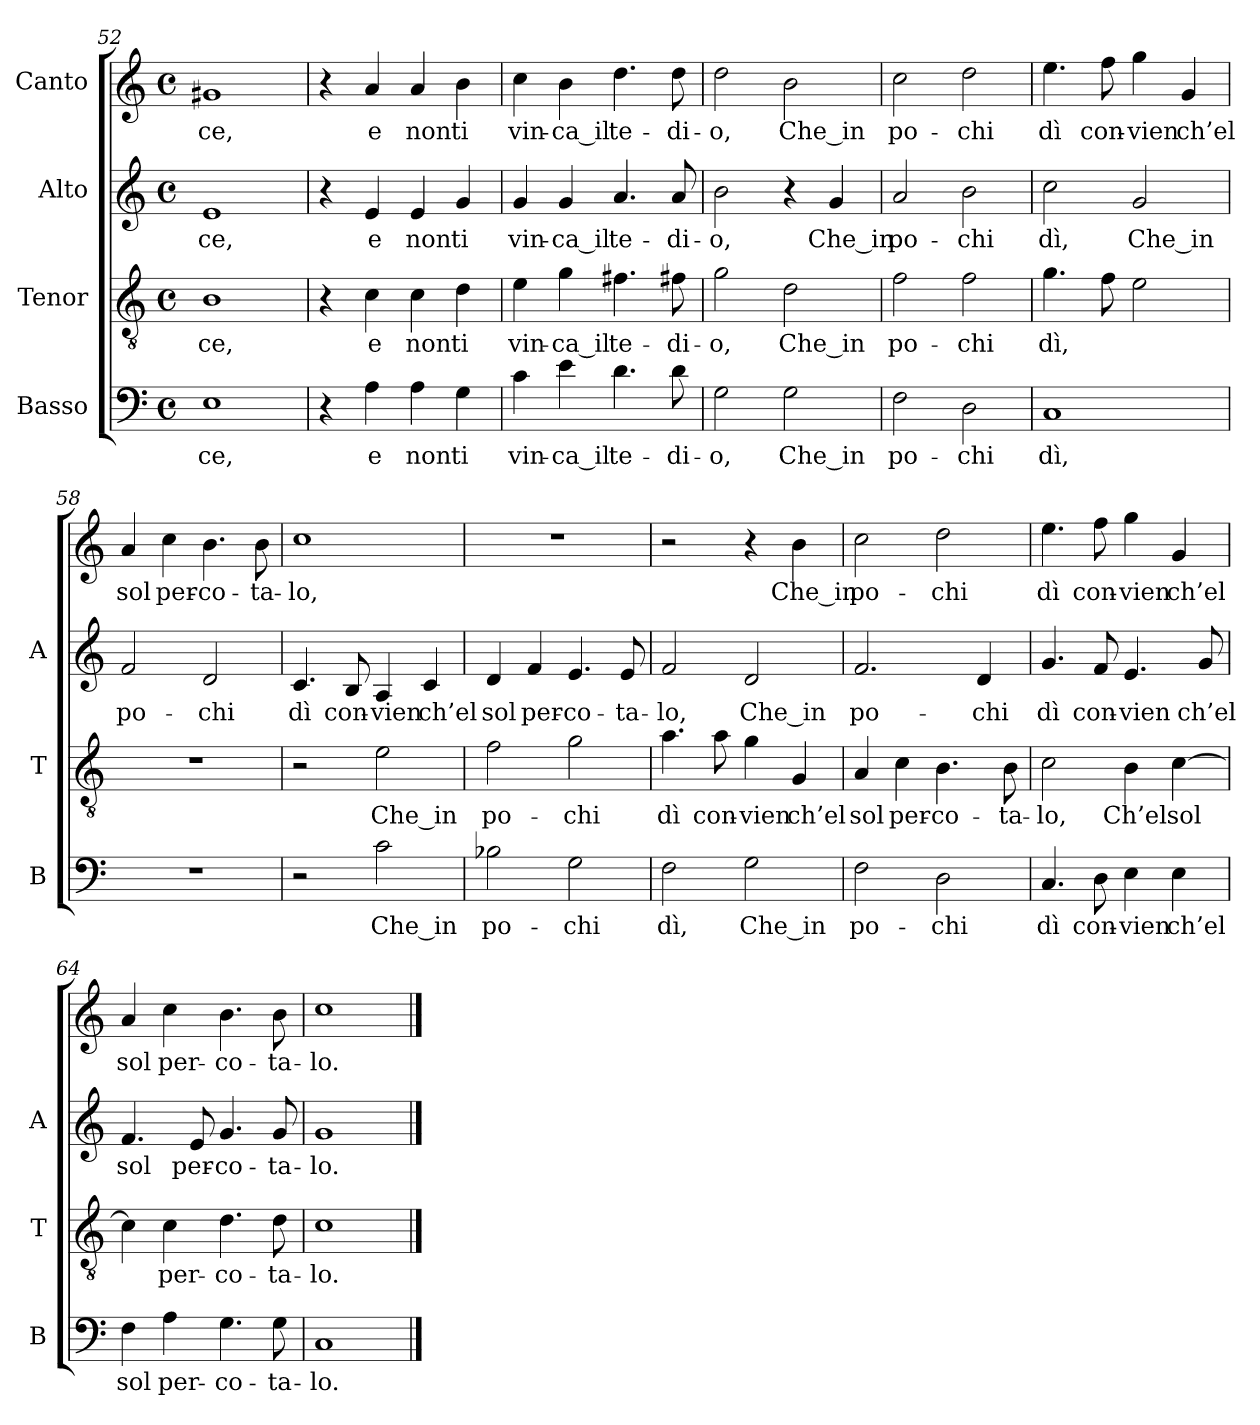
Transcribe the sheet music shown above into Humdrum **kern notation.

**kern	**text	**kern	**text	**kern	**text	**kern	**text
*part4	*part4	*part3	*part3	*part2	*part2	*part1	*part1
*staff4	*staff4	*staff3	*staff3	*staff2	*staff2	*staff1	*staff1
*I"Basso	*	*I"Tenor	*	*I"Alto	*	*I"Canto	*
*I'B	*	*I'T	*	*I'A	*	*	*
*clefF4	*	*clefGv2	*	*clefG2	*	*clefG2	*
*k[]	*	*k[]	*	*k[]	*	*k[]	*
*C:	*	*C:	*	*C:	*	*C:	*
*M4/4	*	*M4/4	*	*M4/4	*	*M4/4	*
*met(c)	*	*met(c)	*	*met(c)	*	*met(c)	*
=52	=52	=52	=52	=52	=52	=52	=52
1E	-ce,	1B	-ce,	1e	-ce,	1g#X	-ce,
=53	=53	=53	=53	=53	=53	=53	=53
4r	.	4r	.	4r	.	4r	.
4A	-e	4c	-e	4e	-e	4a	-e
4A	-non	4c	-non	4e	-non	4a	-non
4G	-ti	4d	-ti	4g	-ti	4b	-ti
=54	=54	=54	=54	=54	=54	=54	=54
4c	vin-	4e	vin-	4g	vin-	4cc	vin-
4e	-ca_il	4g	-ca_il	4g	-ca_il	4b	-ca_il
4.d	te-	4.f#X	te-	4.a	te-	4.dd	te-
8d	di-	8f#X	di-	8a	di-	8dd	di-
=55	=55	=55	=55	=55	=55	=55	=55
2G	-o,	2g	-o,	2b	-o,	2dd	-o,
2G	-Che_in	2d	-Che_in	4r	.	2b	-Che_in
.	.	.	.	4g	-Che_in	.	.
=56	=56	=56	=56	=56	=56	=56	=56
2F	po-	2f	po-	2a	po-	2cc	po-
2D	-chi	2f	-chi	2b	-chi	2dd	-chi
=57	=57	=57	=57	=57	=57	=57	=57
1C	-dì,	4.g	-dì,	2cc	-dì,	4.ee	-dì
.	.	8f	.	.	.	8ff	con-
.	.	2e	.	2g	-Che_in	4gg	-vien
.	.	.	.	.	.	4g	-ch’el
=58	=58	=58	=58	=58	=58	=58	=58
1r	.	1r	.	2f	po-	4a	-sol
.	.	.	.	.	.	4cc	per-
.	.	.	.	2d	-chi	4.b	co-
.	.	.	.	.	.	8b	ta-
=59	=59	=59	=59	=59	=59	=59	=59
2r	.	2r	.	4.c	-dì	1cc	-lo,
.	.	.	.	8B	con-	.	.
2c	-Che_in	2e	-Che_in	4A	-vien	.	.
.	.	.	.	4c	-ch’el	.	.
!!LO:PB:g=z
=60	=60	=60	=60	=60	=60	=60	=60
2B-X	po-	2f	po-	4d	-sol	1r	.
.	.	.	.	4f	per-	.	.
2G	-chi	2g	-chi	4.e	co-	.	.
.	.	.	.	8e	ta-	.	.
=61	=61	=61	=61	=61	=61	=61	=61
2F	-dì,	4.a	-dì	2f	-lo,	2r	.
.	.	8a	con-	.	.	.	.
2G	-Che_in	4g	-vien	2d	-Che_in	4r	.
.	.	4G	-ch’el	.	.	4b	-Che_in
=62	=62	=62	=62	=62	=62	=62	=62
2F	po-	4A	-sol	2.f	po-	2cc	po-
.	.	4c	per-	.	.	.	.
2D	-chi	4.B	co-	.	.	2dd	-chi
.	.	.	.	4d	-chi	.	.
.	.	8B	ta-	.	.	.	.
=63	=63	=63	=63	=63	=63	=63	=63
4.C	-dì	2c	-lo,	4.g	-dì	4.ee	-dì
8D	con-	.	.	8f	con-	8ff	con-
4E	-vien	4B	-Ch’el	4.e	-vien	4gg	-vien
4E	-ch’el	[4c	-sol	.	.	4g	-ch’el
.	.	.	.	8g	-ch’el	.	.
=64	=64	=64	=64	=64	=64	=64	=64
4F	-sol	4c]	.	4.f	-sol	4a	-sol
4A	per-	4c	per-	.	.	4cc	per-
.	.	.	.	8e	per-	.	.
4.G	co-	4.d	co-	4.g	co-	4.b	co-
8G	ta-	8d	ta-	8g	ta-	8b	ta-
=65	=65	=65	=65	=65	=65	=65	=65
1C	-lo.	1c	-lo.	1g	-lo.	1cc	-lo.
==	==	==	==	==	==	==	==
*-	*-	*-	*-	*-	*-	*-	*-
